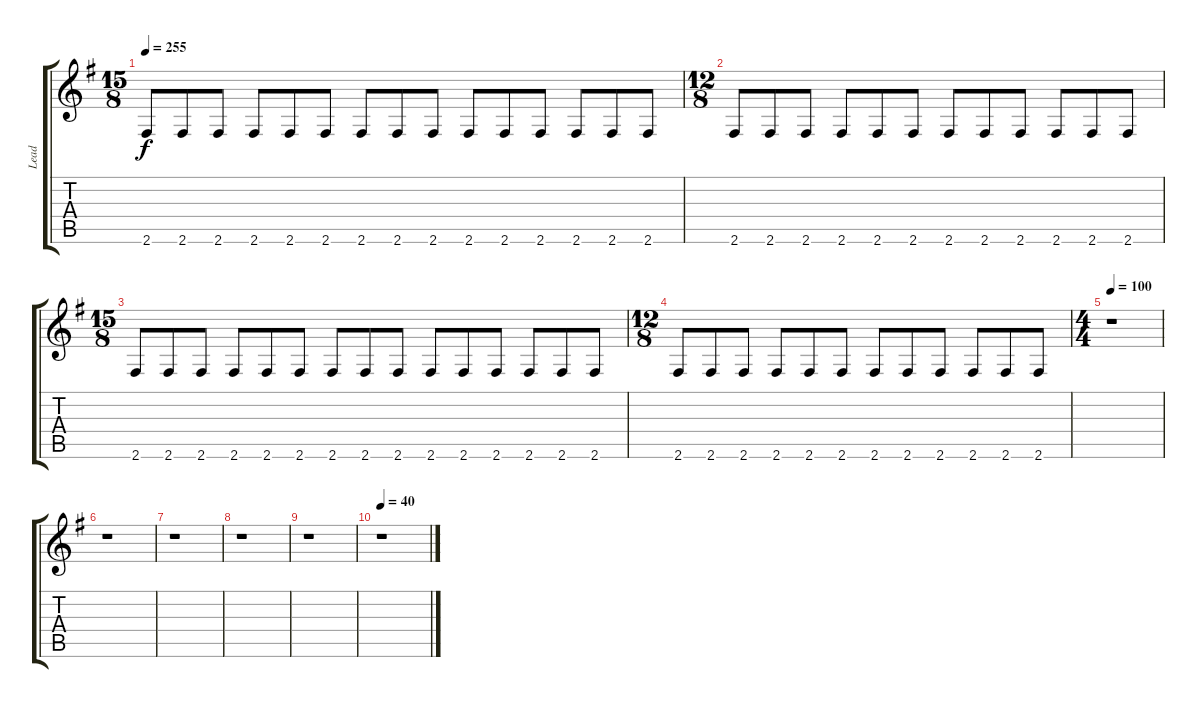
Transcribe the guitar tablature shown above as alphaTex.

\track ("Lead" "Lead") {instrument overdrivenguitar}
\staff {score tabs}
\tuning (E4 B3 G3 D3 A2 E2) {hide}
\ts (15 8)
\tempo 255
\clef g2
\ks g
2.6.8{dy f} 2.6.8 2.6.8 2.6.8 2.6.8 2.6.8 2.6.8 2.6.8 2.6.8 2.6.8 2.6.8 2.6.8 2.6.8 2.6.8 2.6.8 |
\ts (12 8)
2.6.8 2.6.8 2.6.8 2.6.8 2.6.8 2.6.8 2.6.8 2.6.8 2.6.8 2.6.8 2.6.8 2.6.8 |
\ts (15 8)
2.6.8 2.6.8 2.6.8 2.6.8 2.6.8 2.6.8 2.6.8 2.6.8 2.6.8 2.6.8 2.6.8 2.6.8 2.6.8 2.6.8 2.6.8 |
\ts (12 8)
2.6.8 2.6.8 2.6.8 2.6.8 2.6.8 2.6.8 2.6.8 2.6.8 2.6.8 2.6.8 2.6.8 2.6.8 |
\ts (4 4)
\tempo 100
r.1 |
r.1 |
r.1 |
r.1 |
r.1 |
\tempo 40
r.1
